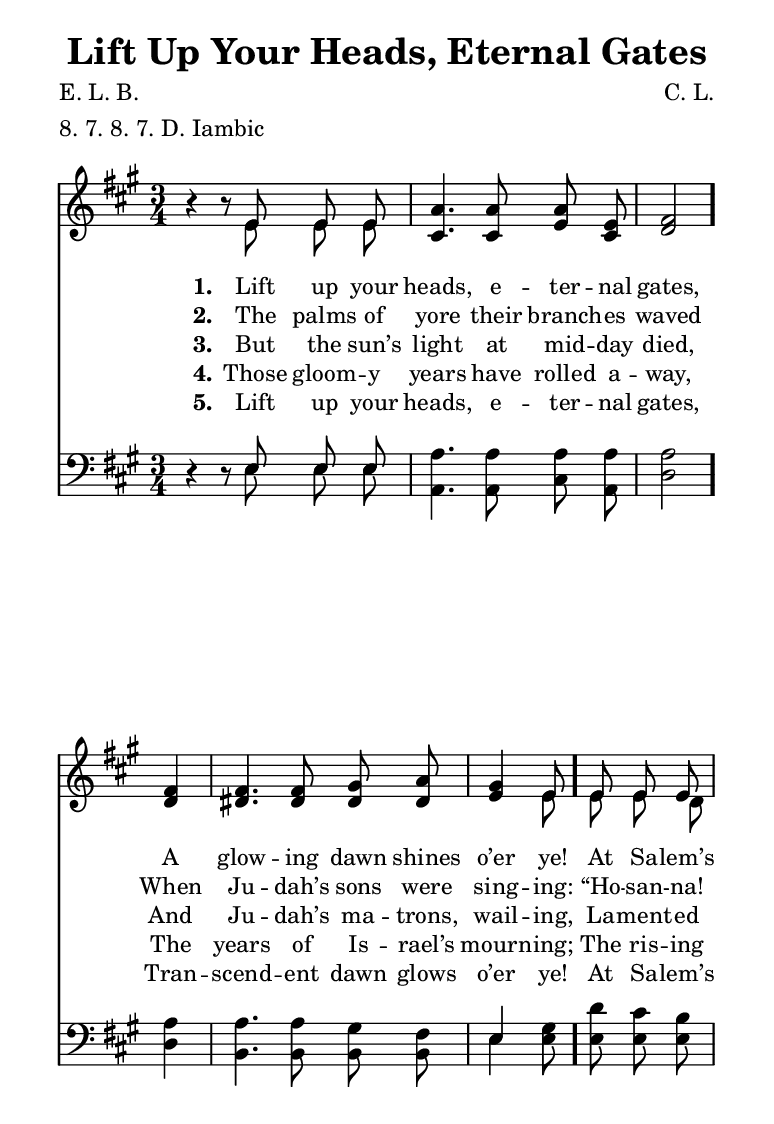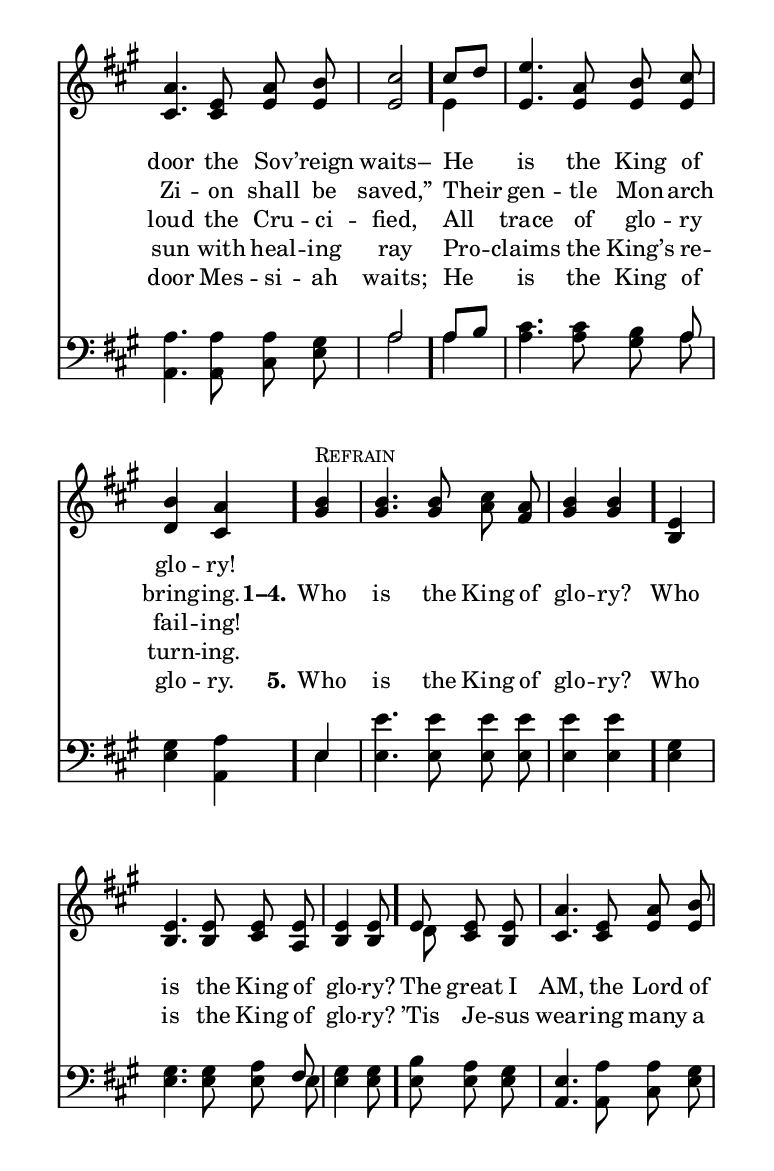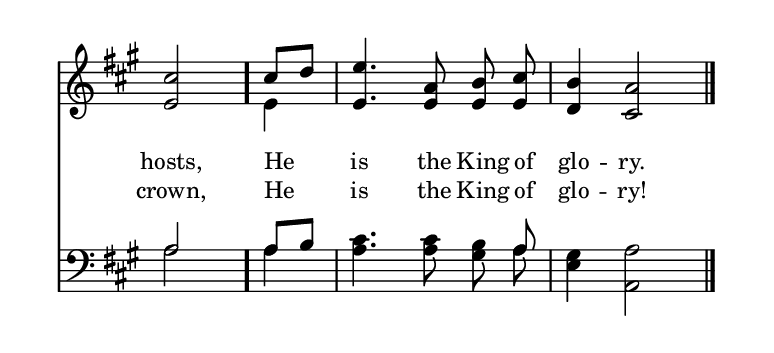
\include "common/global.ily"
\paper {
  \include "common/paper.ily"
}

\header{
  hymnnumber = "235"
  title = "Lift Up Your Heads, Eternal Gates"
  tunename = ""
  meter = "8. 7. 8. 7. D. Iambic"
  poet = "E. L. B."
  composer = "C. L."
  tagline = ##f
}

global = {
  \include "common/overrides.ily"
  \override Staff.TimeSignature.style = #'numbered
  \time 3/4
  \override Score.MetronomeMark.transparent = ##t % hide all fermata changes too
  \tempo 4=80
  \key a \major
  \autoBeamOff
}

patternA = { r4 r8 c c c | c4. c8 c c | c2 }
patternB = { c4 | c4. c8 c c | c4 c8 }
patternC = { c8 c c | c4. c8 c c | c2 }
patternD = { c8[ c] | c4. c8 c c | c4 c }
patternG = { c4 | c4. c8 c c | c4 c }

patternE = { c4 | c4. c8 c c | c4 c }
patternF = { c8[ c] | c4. c8 c c | c4 c2 }
patternH = { c4 | c4. c8 c c | c4 c2 }

notesSoprano = {
\global
\relative c' {

  r4 r8 e e e | a4. a8 a e | fis2
  fis4 | fis4. fis8 gis a | gis4 e8 \eogbreak
  e8 e e | a4. e8 a b | cis2
  cis8[ d] | e4. a,8 b cis | b4 a \eogbreak

  << s^\markup { \small \caps "Refrain" }
  { b4 | b4. b8 cis a | b4 b } >>
  e,4 | e4. e8 e e | e4 e8
  e8 e e | a4. e8 a b | cis2
  cis8[ d] | e4. a,8 b cis | b4 a2

  \bar "|."

}
}

notesAlto = {
\global
\relative e' {

  \changePitch \patternA { e e e | cis cis e cis | d }
  \changePitch \patternB { d | dis dis dis dis | e e }
  \changePitch \patternC { e e d | cis cis e e | e }
  \changePitch \patternG { e | e e e e | d cis }

  \changePitch \patternE { gis' gis gis a fis  | gis gis }
  \changePitch \patternB { b, | b b cis a | b b }
  \changePitch \patternC { d cis b | cis cis e e | e }
  \changePitch \patternH { e | e e e e | d cis }

}
}

notesTenor = {
\global
\relative a {

  \changePitch \patternA { e e e | a a a a | a }
  \changePitch \patternB { a | a a gis fis | e gis }
  \changePitch \patternC { d' cis b | a a a gis | a }
  \changePitch \patternD { a b | cis cis b a | gis a }

  \changePitch \patternE { e | e' e e e | e e }
  \changePitch \patternB { gis, | gis gis a fis | gis gis }
  \changePitch \patternC { b a gis | e a a gis | a }
  \changePitch \patternF { a b | cis cis b a | gis a }

}
}

notesBass = {
\global
\relative f {

  \changePitch \patternA { e e e | a, a cis a | d }
  \changePitch \patternB { d | b b b b | e e }
  \changePitch \patternC { e e e | a, a cis e | a }
  \changePitch \patternG { a | a a gis a | e a, }

  \changePitch \patternE { e' | e e e e | e e }
  \changePitch \patternB { e | e e e e | e e }
  \changePitch \patternC { e e e | a, a cis e | a }
  \changePitch \patternH { a | a a gis a | e a, }

}
}

RefrainA = \lyricmode {
\set stanza = "1–4."

Who is the King of glo -- ry? \bar "."
Who is the King of glo -- ry? \bar "."
The great I AM, the Lord of hosts, \bar "."
He is the King of glo -- ry. \bar "."

}

RefrainE = \lyricmode {
\set stanza = "5."

Who is the King of glo -- ry?
Who is the King of glo -- ry?
’Tis Je -- sus wear -- ing many a crown,
He is the King of glo -- ry!

}

wordsA = \lyricmode {
\set stanza = "1."

Lift up your heads, e -- ter -- nal gates, \bar "."
A glow -- ing dawn shines o’er ye! \bar "."
At Sa -- lem’s door the Sov -- ’reign waits– \bar "."
He is the King of glo -- ry! \bar "."

}

wordsB = \lyricmode {
\set stanza = "2."

The palms of yore their branch -- es waved
When Ju -- dah’s sons were sing -- ing:
“Ho -- san -- na! Zi -- on shall be saved,”
Their gen -- tle Mon -- arch bring -- ing.

\RefrainA

}

wordsC = \lyricmode {
\set stanza = "3."

But the sun’s light at mid -- day died,
And Ju -- dah’s ma -- trons, wail -- ing,
La -- ment -- ed loud the Cru -- ci -- fied,
All trace of glo -- ry fail -- ing!

}

wordsD = \lyricmode {
\set stanza = "4."

Those gloom -- y years have rolled a -- way,
The years of Is -- rael’s mourn -- ing;
The ris -- ing sun with heal -- ing ray
Pro -- claims the King’s re -- turn -- ing.

}

wordsE = \lyricmode {
\set stanza = "5."

Lift up your heads, e -- ter -- nal gates,
Tran -- scend -- ent dawn glows o’er ye!
At Sa -- lem’s door Mes -- si -- ah waits;
He is the King of glo -- ry.

\RefrainE

}

\score {
  \context ChoirStaff <<
    \context Staff = upper <<
      \set Staff.autoBeaming = ##f
      \set ChoirStaff.systemStartDelimiter = #'SystemStartBar
      \set ChoirStaff.printPartCombineTexts = ##f
      \partcombine #'(2 . 9) \notesSoprano \notesAlto
      \context NullVoice = sopranos { \voiceOne << \notesSoprano >> }
      \context Lyrics = one   \lyricsto sopranos \wordsA
      \context Lyrics = two   \lyricsto sopranos \wordsB
      \context Lyrics = three \lyricsto sopranos \wordsC
      \context Lyrics = four  \lyricsto sopranos \wordsD
      \context Lyrics = five  \lyricsto sopranos \wordsE
    >>
    \context Staff = men <<
      \set Staff.autoBeaming = ##f
      \clef bass
      \set ChoirStaff.printPartCombineTexts = ##f
      \partcombine #'(2 . 9) \notesTenor \notesBass
    >>
  >>
  \layout {
    \include "common/layout.ily"
  }
  \midi{
    \include "common/midi.ily"
  }
}

\version "2.19.49"  % necessary for upgrading to future LilyPond versions.

% vi:set et ts=2 sw=2 ai nocindent syntax=lilypond:
